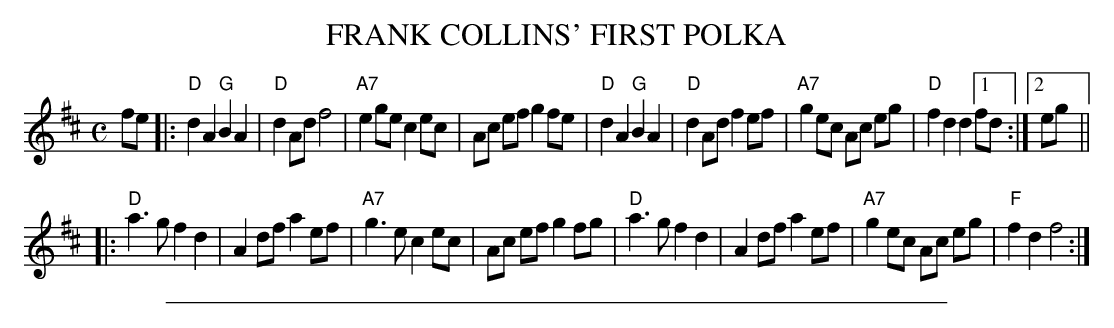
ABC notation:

X:1
T: FRANK COLLINS' FIRST POLKA
M: C
L: 1/8
K: D
fe |:\
"D"d2 A2 "G"B2 A2 | "D"d2 Ad f4 | "A7"e2 ge c2 ec | Ac ef g2 fe |\
"D"d2 A2 "G"B2 A2 | "D"d2 Ad f2 ef | "A7"g2 ec Ac eg | "D"f2 d2 d2 [1 fd :|[2 eg ||
|:\
"D"a3 g f2 d2 | A2 df a2 ef | "A7"g3 e c2 ec | Ac ef g2 fg |\
"D"a3 g f2 d2 | A2 df a2 ef | "A7"g2 ec Ac eg | "F"f2 d2 f4 :|
